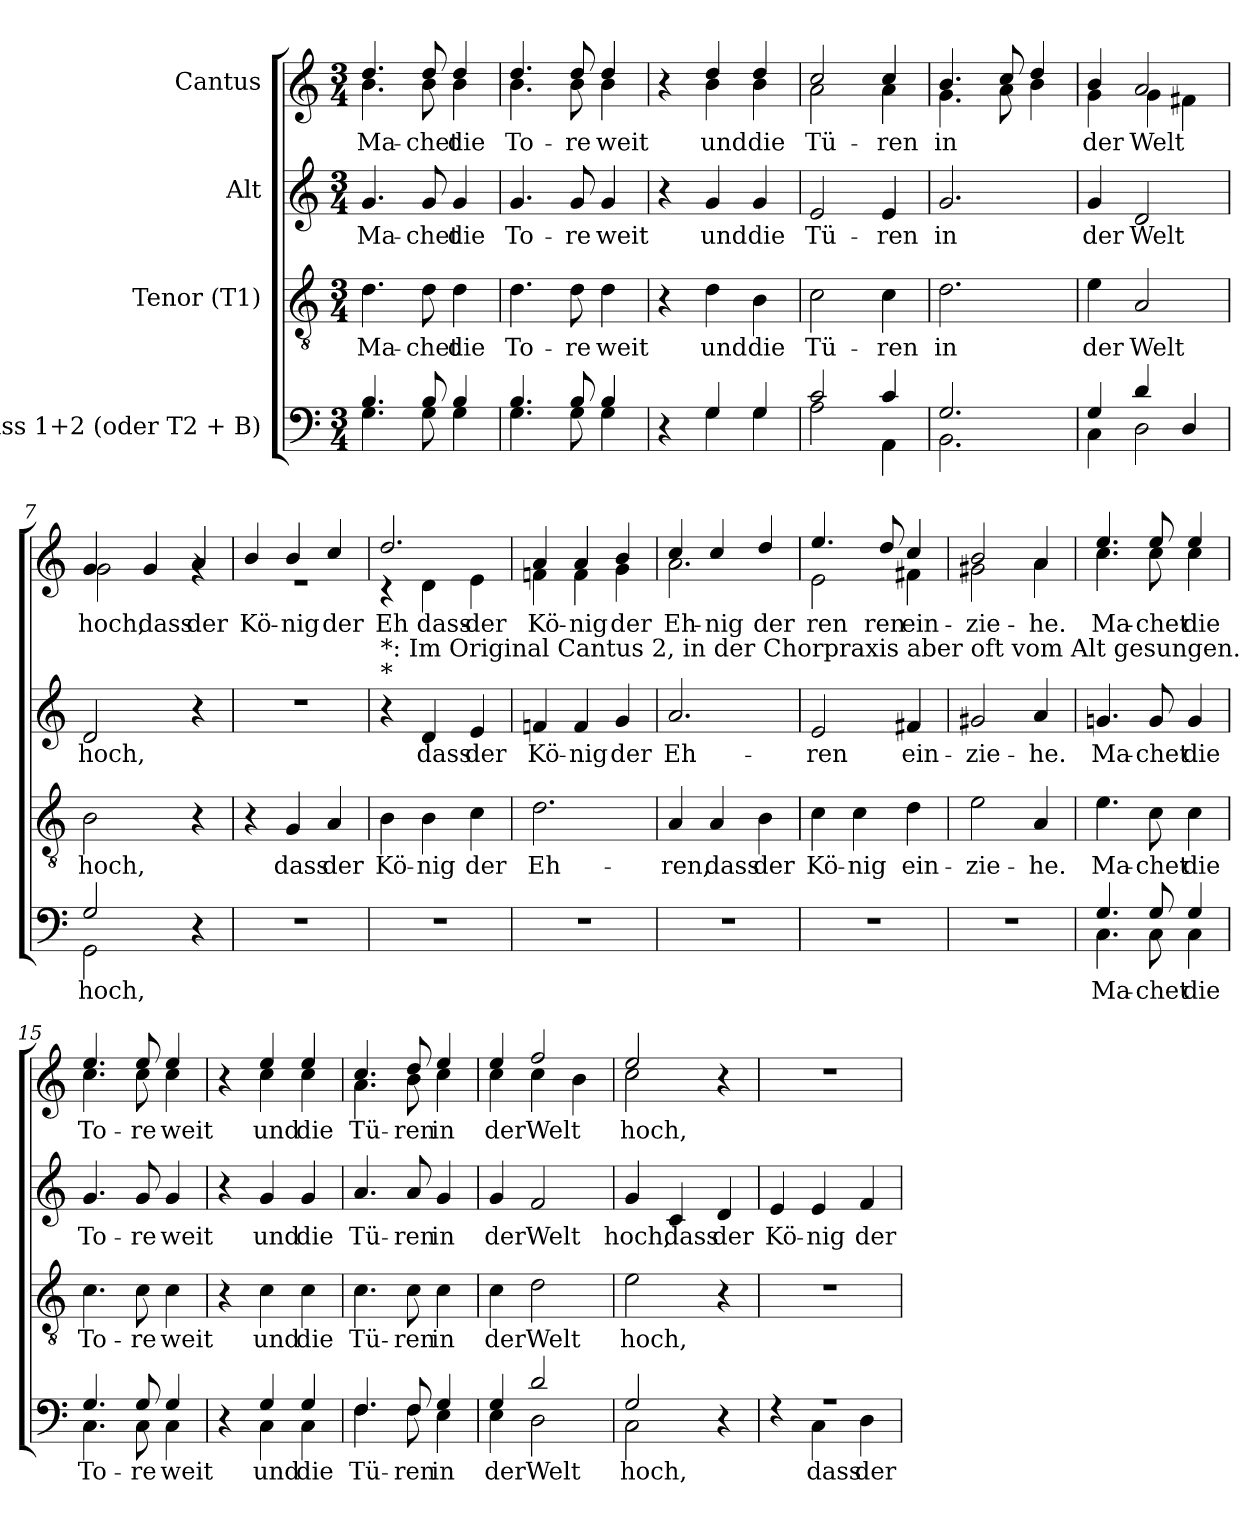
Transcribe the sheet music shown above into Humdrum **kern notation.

**kern	**text	**kern	**text	**kern	**text	**kern	**text
*part4	*part4	*part3	*part3	*part2	*part2	*part1	*part1
*staff4	*staff4	*staff3	*staff3	*staff2	*staff2	*staff1	*staff1
*I"Bass 1+2 (oder T2 + B)	*	*I"Tenor (T1)	*	*I"Alt	*	*I"Cantus	*
*clefF4	*	*clefGv2	*	*clefG2	*	*clefG2	*
*k[]	*	*k[]	*	*k[]	*	*k[]	*
*M3/4	*	*M3/4	*	*M3/4	*	*M3/4	*
=1	=1	=1	=1	=1	=1	=1	=1
*^	*	*	*	*	*	*	*
!	!	!	!	!LO:LY:b	!	!LO:LY:b	!	!LO:LY:b
*	*	*	*	*	*	*	*^	*
4.B/	4.G\	.	4.d\	Ma-	4.g/	Ma-	4.dd/	4.b\	Ma-
!	!	!	!	!LO:LY:b	!	!LO:LY:b	!	!	!LO:LY:b
8B/	8G\	.	8d\	-chet	8g/	-chet	8dd/	8b\	-chet
!	!	!	!	!LO:LY:b	!	!LO:LY:b	!	!	!LO:LY:b
4B/	4G\	.	4d\	die	4g/	die	4dd/	4b\	die
=2	=2	=2	=2	=2	=2	=2	=2	=2	=2
!	!	!	!	!LO:LY:b	!	!LO:LY:b	!	!	!LO:LY:b
4.B/	4.G\	.	4.d\	To-	4.g/	To-	4.dd/	4.b\	To-
!	!	!	!	!LO:LY:b	!	!LO:LY:b	!	!	!LO:LY:b
8B/	8G\	.	8d\	-re	8g/	-re	8dd/	8b\	-re
!	!	!	!	!LO:LY:b	!	!LO:LY:b	!	!	!LO:LY:b
4B/	4G\	.	4d\	weit	4g/	weit	4dd/	4b\	weit
=3	=3	=3	=3	=3	=3	=3	=3	=3	=3
4r	4ryy	.	4r	.	4r	.	4r	4ryy	.
!	!	!	!	!LO:LY:b	!	!LO:LY:b	!	!	!LO:LY:b
4G/	4G\	.	4d\	und	4g/	und	4dd/	4b\	und
!	!	!	!	!LO:LY:b	!	!LO:LY:b	!	!	!LO:LY:b
4G/	4G\	.	4B\	die	4g/	die	4dd/	4b\	die
=4	=4	=4	=4	=4	=4	=4	=4	=4	=4
!	!	!	!	!LO:LY:b	!	!LO:LY:b	!	!	!LO:LY:b
2c/	2A\	.	2c\	Tü-	2e/	Tü-	2cc/	2a\	Tü-
!	!	!	!	!LO:LY:b	!	!LO:LY:b	!	!	!LO:LY:b
4c/	4AA\	.	4c\	-ren	4e/	-ren	4cc/	4a\	-ren
=5	=5	=5	=5	=5	=5	=5	=5	=5	=5
!	!	!	!	!LO:LY:b	!	!LO:LY:b	!	!	!LO:LY:b
2.G/	2.BB\	.	2.d\	in	2.g/	in	4.b/	4.g\	in
.	.	.	.	.	.	.	8cc/	8a\	.
.	.	.	.	.	.	.	4dd/	4b\	.
=6	=6	=6	=6	=6	=6	=6	=6	=6	=6
!	!	!	!	!LO:LY:b	!	!LO:LY:b	!	!	!LO:LY:b
4G/	4C\	.	4e\	der	4g/	der	4b/	4g\	der
!	!	!	!	!LO:LY:b	!	!LO:LY:b	!	!	!LO:LY:b
4d/	2D\	.	2A/	Welt	2d/	Welt	2a/	4g\	Welt
4D/	.	.	.	.	.	.	.	4f#X\	.
!!LO:LB:g=z	!!
=7	=7	=7	=7	=7	=7	=7	=7	=7	=7
!	!	!LO:LY:b	!	!LO:LY:b	!	!LO:LY:b	!	!	!LO:LY:b
!	!	!	!	!	!	!	!	!	!LO:LY:b
2G/	2GG\	hoch,	2B\	hoch,	2d/	hoch,	4g/	2g\	hoch,
!	!	!	!	!	!	!	!	!	!LO:LY:b
.	.	.	.	.	.	.	4g/	.	dass
!	!	!	!	!	!	!	!	!	!LO:LY:b
4r	4ryy	.	4r	.	4r	.	4a/	4rg	der
=8	=8	=8	=8	=8	=8	=8	=8	=8	=8
!	!	!	!	!	!	!	!	!	!LO:LY:b
*v	*v	*	*	*	*	*	*	*	*
2.r	.	4r	.	2.r	.	4b/	2.r	Kö-
!	!	!	!LO:LY:b	!	!	!	!	!LO:LY:b
.	.	4G/	dass	.	.	4b/	.	-nig
!	!	!	!LO:LY:b	!	!	!	!	!LO:LY:b
.	.	4A/	der	.	.	4cc/	.	der
=9	=9	=9	=9	=9	=9	=9	=9	=9
!	!	!	!	!LO:TX:a:t=*	!	!	!	!
!	!	!	!	!LO:TX:a:t=*&colon;  Im Original Cantus 2, in der Chorpraxis aber oft vom Alt gesungen.	!	!	!	!
!	!	!	!LO:LY:b	!	!	!	!	!LO:LY:b
2.r	.	4B\	Kö-	4r	.	2.dd/	4r	Eh-
!	!	!	!LO:LY:b	!	!LO:LY:b	!	!	!LO:LY:b
.	.	4B\	-nig	4d/	dass	.	4d\	dass
!	!	!	!LO:LY:b	!	!LO:LY:b	!	!	!LO:LY:b
.	.	4c\	der	4e/	der	.	4e\	der
=10	=10	=10	=10	=10	=10	=10	=10	=10
!	!	!	!LO:LY:b	!	!LO:LY:b	!	!	!LO:LY:b
!	!	!	!	!	!	!	!	!LO:LY:b
2.r	.	2.d\	Eh-	4fn/	Kö-	4a/	4fn\	Kö-
!	!	!	!	!	!LO:LY:b	!	!	!LO:LY:b
!	!	!	!	!	!	!	!	!LO:LY:b
.	.	.	.	4f/	-nig	4a/	4f\	-nig
!	!	!	!	!	!LO:LY:b	!	!	!LO:LY:b
!	!	!	!	!	!	!	!	!LO:LY:b
.	.	.	.	4g/	der	4b/	4g\	der
=11	=11	=11	=11	=11	=11	=11	=11	=11
!	!	!	!LO:LY:b	!	!LO:LY:b	!	!	!LO:LY:b
!	!	!	!	!	!	!	!	!LO:LY:b
2.r	.	4A/	-ren,	2.a/	Eh-	4cc/	2.a\	Eh-
!	!	!	!LO:LY:b	!	!	!	!	!LO:LY:b
.	.	4A/	dass	.	.	4cc/	.	-nig
!	!	!	!LO:LY:b	!	!	!	!	!LO:LY:b
.	.	4B\	der	.	.	4dd/	.	der
=12	=12	=12	=12	=12	=12	=12	=12	=12
!	!	!	!LO:LY:b	!	!LO:LY:b	!	!	!LO:LY:b
!	!	!	!	!	!	!	!	!LO:LY:b
2.r	.	4c\	Kö-	2e/	-ren	4.ee/	2e\	-ren
!	!	!	!LO:LY:b	!	!	!	!	!
.	.	4c\	-nig	.	.	.	.	.
!	!	!	!	!	!	!	!	!LO:LY:b
.	.	.	.	.	.	8dd/	.	-ren
!	!	!	!LO:LY:b	!	!LO:LY:b	!	!	!LO:LY:b
!	!	!	!	!	!	!	!	!LO:LY:b
.	.	4d\	ein-	4f#X/	ein-	4cc/	4f#X\	ein-
=13	=13	=13	=13	=13	=13	=13	=13	=13
!	!	!	!LO:LY:b	!	!LO:LY:b	!	!	!LO:LY:b
!	!	!	!	!	!	!	!	!LO:LY:b
2.r	.	2e\	-zie-	2g#X/	-zie-	2b/	2g#X\	-zie-
!	!	!	!LO:LY:b	!	!LO:LY:b	!	!	!LO:LY:b
!	!	!	!	!	!	!	!	!LO:LY:b
.	.	4A/	-he.	4a/	-he.	4a/	4a\	-he.
!!LO:LB:g=z	!!
=14	=14	=14	=14	=14	=14	=14	=14	=14
*^	*	*	*	*	*	*	*	*
!	!	!LO:LY:b	!	!LO:LY:b	!	!LO:LY:b	!	!	!LO:LY:b
4.G/	4.C\	Ma-	4.e\	Ma-	4.gn/	Ma-	4.ee/	4.cc\	Ma-
!	!	!LO:LY:b	!	!LO:LY:b	!	!LO:LY:b	!	!	!LO:LY:b
8G/	8C\	-chet	8c\	-chet	8g/	-chet	8ee/	8cc\	-chet
!	!	!LO:LY:b	!	!LO:LY:b	!	!LO:LY:b	!	!	!LO:LY:b
4G/	4C\	die	4c\	die	4g/	die	4ee/	4cc\	die
=15	=15	=15	=15	=15	=15	=15	=15	=15	=15
!	!	!LO:LY:b	!	!LO:LY:b	!	!LO:LY:b	!	!	!LO:LY:b
4.G/	4.C\	To-	4.c\	To-	4.g/	To-	4.ee/	4.cc\	To-
!	!	!LO:LY:b	!	!LO:LY:b	!	!LO:LY:b	!	!	!LO:LY:b
8G/	8C\	-re	8c\	-re	8g/	-re	8ee/	8cc\	-re
!	!	!LO:LY:b	!	!LO:LY:b	!	!LO:LY:b	!	!	!LO:LY:b
4G/	4C\	weit	4c\	weit	4g/	weit	4ee/	4cc\	weit
=16	=16	=16	=16	=16	=16	=16	=16	=16	=16
4r	4ryy	.	4r	.	4r	.	4r	4ryy	.
!	!	!LO:LY:b	!	!LO:LY:b	!	!LO:LY:b	!	!	!LO:LY:b
4G/	4C\	und	4c\	und	4g/	und	4ee/	4cc\	und
!	!	!LO:LY:b	!	!LO:LY:b	!	!LO:LY:b	!	!	!LO:LY:b
4G/	4C\	die	4c\	die	4g/	die	4ee/	4cc\	die
=17	=17	=17	=17	=17	=17	=17	=17	=17	=17
!	!	!LO:LY:b	!	!LO:LY:b	!	!LO:LY:b	!	!	!LO:LY:b
4.F/	4.F\	Tü-	4.c\	Tü-	4.a/	Tü-	4.cc/	4.a\	Tü-
!	!	!LO:LY:b	!	!LO:LY:b	!	!LO:LY:b	!	!	!LO:LY:b
8F/	8F\	-ren	8c\	-ren	8a/	-ren	8dd/	8b\	-ren
!	!	!LO:LY:b	!	!LO:LY:b	!	!LO:LY:b	!	!	!LO:LY:b
4G/	4E\	in	4c\	in	4g/	in	4ee/	4cc\	in
=18	=18	=18	=18	=18	=18	=18	=18	=18	=18
!	!	!LO:LY:b	!	!LO:LY:b	!	!LO:LY:b	!	!	!LO:LY:b
4G/	4E\	der	4c\	der	4g/	der	4ee/	4cc\	der
!	!	!LO:LY:b	!	!LO:LY:b	!	!LO:LY:b	!	!	!LO:LY:b
2d/	2D\	Welt	2d\	Welt	2f/	Welt	2ff/	4cc\	Welt
.	.	.	.	.	.	.	.	4b\	.
=19	=19	=19	=19	=19	=19	=19	=19	=19	=19
!	!	!LO:LY:b	!	!LO:LY:b	!	!LO:LY:b	!	!	!LO:LY:b
2G/	2C\	hoch,	2e\	hoch,	4g/	hoch,	2ee/	2cc\	hoch,
!	!	!	!	!	!	!LO:LY:b	!	!	!
.	.	.	.	.	4c/	dass	.	.	.
!	!	!	!	!	!	!LO:LY:b	!	!	!
4r	4ryy	.	4r	.	4d/	der	4r	4ryy	.
!!LO:PB:g=z
=20	=20	=20	=20	=20	=20	=20	=20	=20	=20
!	!	!	!	!	!	!LO:LY:b	!	!	!
*	*	*	*	*	*	*	*v	*v	*
2.r	4rF	.	2.r	.	4e/	Kö-	2.r	.
!	!	!LO:LY:b	!	!	!	!LO:LY:b	!	!
.	4C\	dass	.	.	4e/	-nig	.	.
!	!	!LO:LY:b	!	!	!	!LO:LY:b	!	!
.	4D\	der	.	.	4f/	der	.	.
*v	*v	*	*	*	*	*	*	*
=	=	=	=	=	=	=	=
*-	*-	*-	*-	*-	*-	*-	*-
